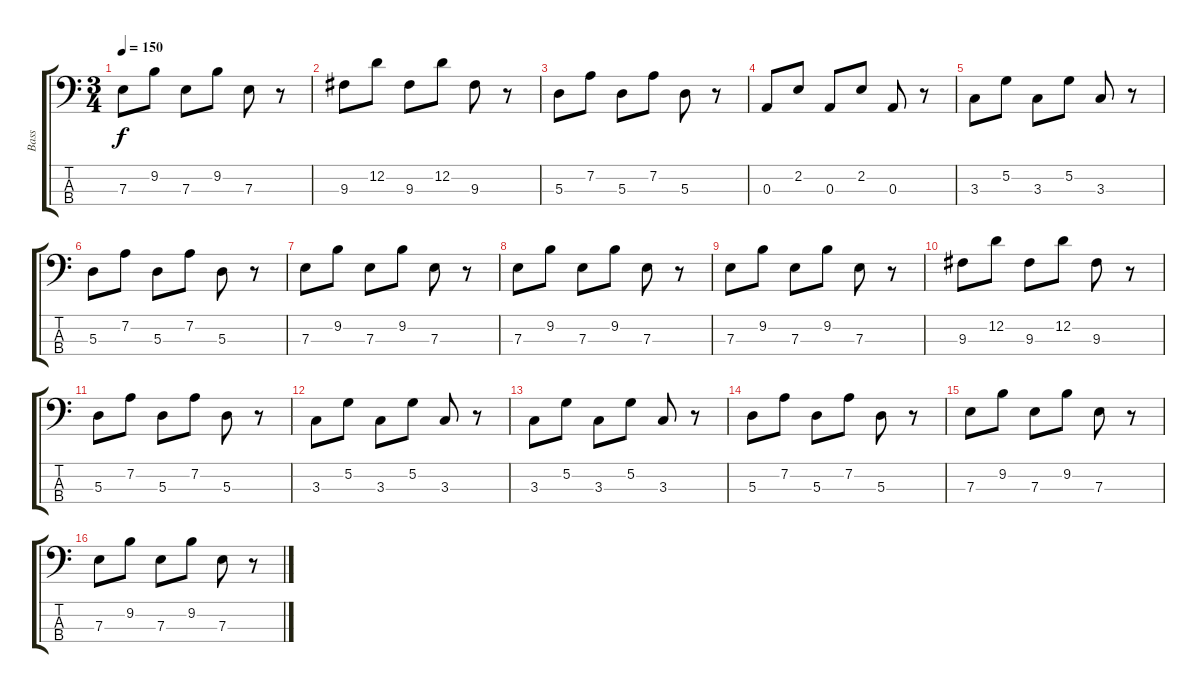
\track ("Bass" "Bass") {instrument electricbassfinger}
\staff {score tabs}
\tuning (G2 D2 A1 E1) {hide}
\ts (3 4)
\tempo 150
\clef f4
\ks c
7.3.8{dy f} 9.2.8 7.3.8 9.2.8 7.3.8 r.8 |
9.3.8 12.2.8 9.3.8 12.2.8 9.3.8 r.8 |
5.3.8 7.2.8 5.3.8 7.2.8 5.3.8 r.8 |
0.3.8 2.2.8 0.3.8 2.2.8 0.3.8 r.8 |
3.3.8 5.2.8 3.3.8 5.2.8 3.3.8 r.8 |
5.3.8 7.2.8 5.3.8 7.2.8 5.3.8 r.8 |
7.3.8 9.2.8 7.3.8 9.2.8 7.3.8 r.8 |
7.3.8 9.2.8 7.3.8 9.2.8 7.3.8 r.8 |
7.3.8 9.2.8 7.3.8 9.2.8 7.3.8 r.8 |
9.3.8 12.2.8 9.3.8 12.2.8 9.3.8 r.8 |
5.3.8 7.2.8 5.3.8 7.2.8 5.3.8 r.8 |
3.3.8 5.2.8 3.3.8 5.2.8 3.3.8 r.8 |
3.3.8 5.2.8 3.3.8 5.2.8 3.3.8 r.8 |
5.3.8 7.2.8 5.3.8 7.2.8 5.3.8 r.8 |
7.3.8 9.2.8 7.3.8 9.2.8 7.3.8 r.8 |
7.3.8 9.2.8 7.3.8 9.2.8 7.3.8 r.8
